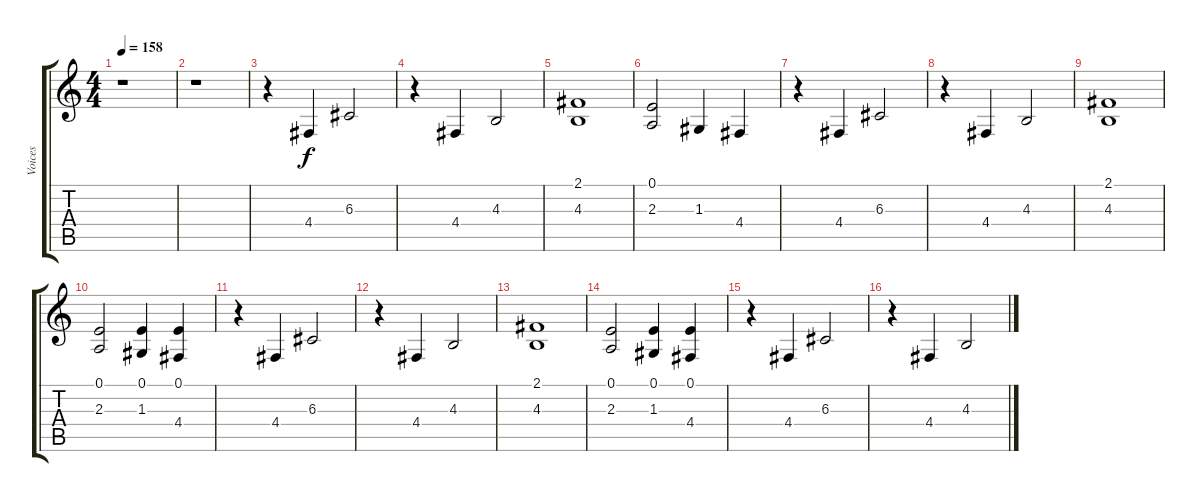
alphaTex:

\track ("Voices" "Voices") {instrument lead5charang}
\staff {score tabs}
\tuning (E4 B3 G3 D3 A2 E2) {hide}
\ts (4 4)
\tempo 158
\clef g2
\ks c
r.1{dy f} |
r.1 |
r.4 4.4.4 6.3.2 |
r.4 4.4.4 4.3.2 |
(2.1 4.3).1 |
(0.1 2.3).2 1.3.4 4.4.4 |
r.4 4.4.4 6.3.2 |
r.4 4.4.4 4.3.2 |
(2.1 4.3).1 |
(0.1 2.3).2 (0.1 1.3).4 (0.1 4.4).4 |
r.4 4.4.4 6.3.2 |
r.4 4.4.4 4.3.2 |
(2.1 4.3).1 |
(0.1 2.3).2 (0.1 1.3).4 (0.1 4.4).4 |
r.4 4.4.4 6.3.2 |
r.4 4.4.4 4.3.2
